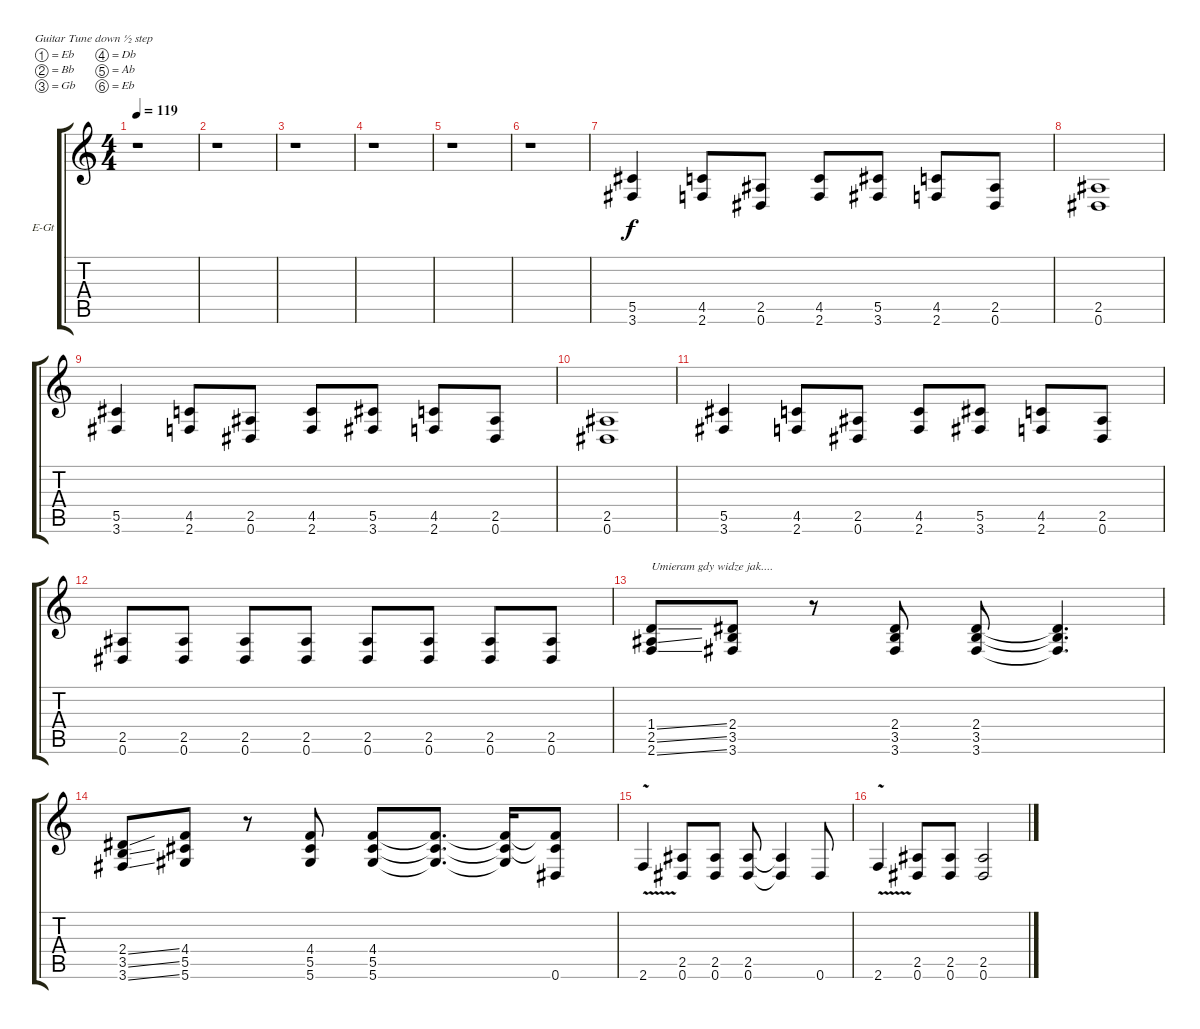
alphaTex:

\bracketExtendMode groupsimilarinstruments
\firstSystemTrackNameOrientation horizontal
\otherSystemsTrackNameOrientation horizontal
\track ("Guitar 4 Distortion" "E-Gt") {instrument distortionguitar}
\staff {score tabs}
\tuning (Eb4 Bb3 Gb3 Db3 Ab2 Eb2)
\ts (4 4)
\tempo 119
\clef g2
\ks c
r.1{dy f} |
r.1 |
r.1 |
r.1 |
r.1 |
r.1 |
(5.5 3.6).4 (4.5 2.6).8 (2.5 0.6).8 (4.5 2.6).8 (5.5 3.6).8 (4.5 2.6).8 (2.5 0.6).8 |
(2.5 0.6).1 |
(5.5 3.6).4 (4.5 2.6).8 (2.5 0.6).8 (4.5 2.6).8 (5.5 3.6).8 (4.5 2.6).8 (2.5 0.6).8 |
(2.5 0.6).1 |
(5.5 3.6).4 (4.5 2.6).8 (2.5 0.6).8 (4.5 2.6).8 (5.5 3.6).8 (4.5 2.6).8 (2.5 0.6).8 |
(2.5 0.6).8 (2.5 0.6).8 (2.5 0.6).8 (2.5 0.6).8 (2.5 0.6).8 (2.5 0.6).8 (2.5 0.6).8 (2.5 0.6).8 |
(1.4{ss} 2.5{ss} 2.6{ss}).8{txt "Umieram gdy widze jak...."} (2.4 3.5 3.6).8 r.8 (2.4 3.5 3.6).8 (2.4 3.5 3.6).8 (2.4{t} 3.5{t} 3.6{t}).4{d} |
(2.4{ss} 3.5{ss} 3.6{ss}).8 (4.4 5.5 5.6).8 r.8 (4.4 5.5 5.6).8 (4.4 5.5 5.6).8 (4.4{t} 5.5{t} 5.6{t}).8{d} (4.4{t} 5.5{t} 5.6{t}).16 (4.4{t} 5.5{t} 0.6).8 |
2.6{v}.4 (2.5 0.6).8 (2.5 0.6).8 (2.5 0.6).8 (2.5{t} 0.6{t}).4 0.6.8 |
2.6{v}.4 (2.5 0.6).8 (2.5 0.6).8 (2.5 0.6).2
